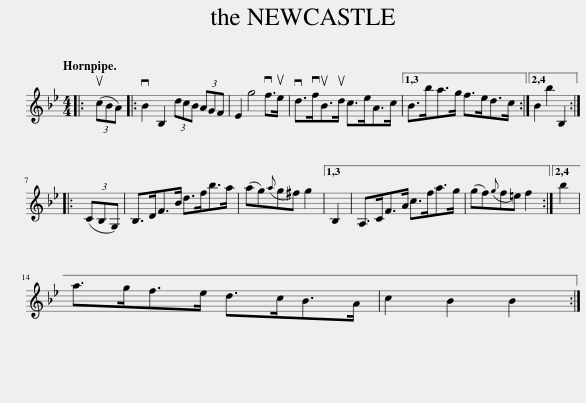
X:1
L:1/8
Q:1/4=120
M:4/4
I:linebreak $
K:Bb
V:1 treble
V:1
|: (3(ucBA) |: vB2 B,2 (3dcB (3AGF | E2 g4 vf>ue | vd>vfuB>ud c>eA>c |1,3 B>ba>g f>ed>c :|2,4 %5
 B2 b2 B,2 ::$ (3(CB,G,) | B,>DF>B d>fb>a | (ag)({a}g^f) g2 |1,3 B,2 | %10
 A,>CF>A c>fa>g | (gf)({g}f=e) f2 :|2,4 b2 |$ a>gf>e d>cB>A | c2 B2 B2 :| %15
